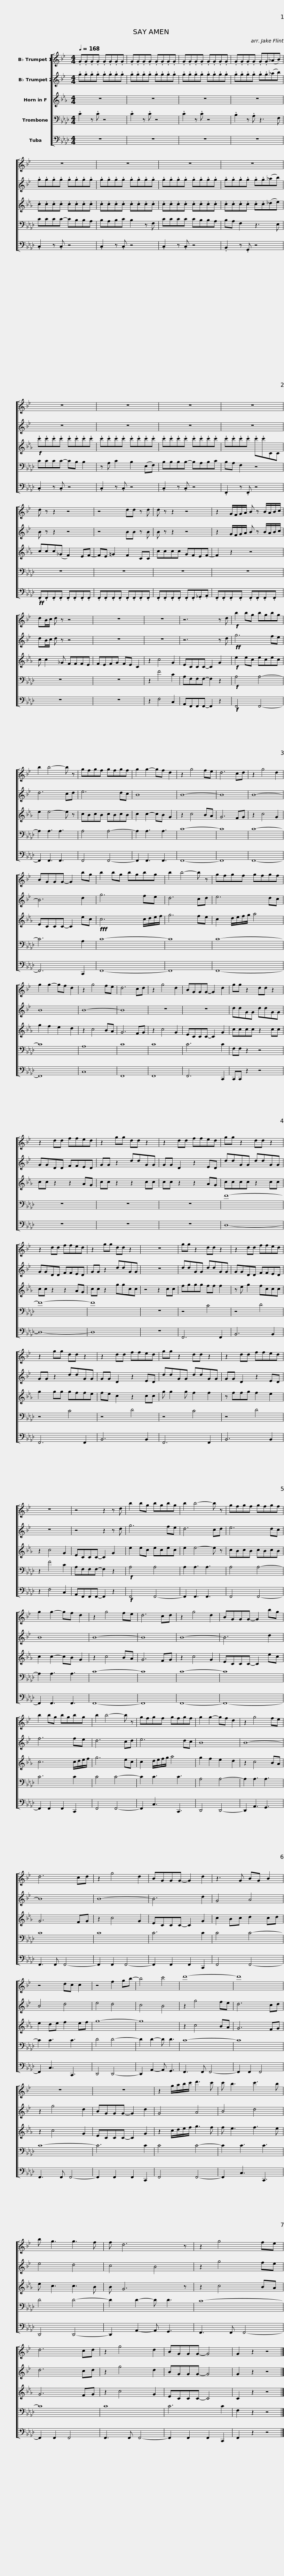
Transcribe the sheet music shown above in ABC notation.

X:1
%%score [ 1 2 3 4 5 ]
L:1/8
Q:1/4=168
M:4/4
I:linebreak $
K:Ab
V:1 treble transpose=-2
V:2 treble transpose=-2
V:3 treble transpose=-7
V:4 bass
V:5 bass
V:1
[K:Bb] .G.G.G.G .G.G.G.G | .G.G.G.G .G.G.G.G | .G.G.G.G .G.G.G.G | .G.G.G.G .G.G(_AB) |$ z8 | %5
 z8 | z8 | z8 |$ z8 | z8 | %10
 z8 | z8 |$ d z z2 z4 | z4 dd z d | d z z2 z4 | %15
 z2 G/F/G/A/ B z B/A/B/c/ |$ dB/c/ d z z4 | z8 | z8 | z6 z d | %20
!f! b2 bg bgbg | b2 b4- b z |$ gfgf gfgf | g2 g2- gf d2 | z2 g4 fe | %25
 d6 cd | z2 g4 d2 | BGGG- G2 bg |$ b2 bg bgbg | b2 b4- b z | %30
 gfgf gfgf | g2 g2- gf d2 | z2 g4 fe | d6 cd |$ z2 g4 d2 | %35
 BGGG- G2 d2 | gg z2 dd z2 | z2 dd ffed | z2 gg dd z2 | z2 dd ffed |$ %40
 gg z2 dd z2 | z2 dd ffed | z2 gg dd z2 | z8 | gg z2 dd z2 |$ %45
 z2 dd ffed | z2 gg dd z2 | z2 dd ffed | gg z2 dd z2 | z2 dd ffed | %50
 z8 |$ z4 z2 z d | b2 bg bgbg | b2 b4- b z | gfgf gfgf | %55
 g2 g2- gf d2 | z2 g4 fe |$ d6 cd | z2 g4 d2 | BGGG- G2 bg | %60
 b2 bg bgbg | b2 b4- b z | gfgf gfgf |$ g2 g2- gf d2 | z2 g4 fe | %65
 d6 cd | z2 g4 d2 | BGGG- G2 d2 | z3 G BG B2 |$ z4 dc c2 | %70
 z4 f2 gb- | b4 c'4 | d'8- | d'8 | z8 |$ %75
 z8 | z2 g/a/b/c'/ d'3 c' | c' b3 c'3 b | b g3 g3 f | f d6 z | %80
 z2 g4 fe |$ d6 cd | z2 g4 d2 | BGGG- G4 | G2 z2 z4 |] %85
V:2
[K:Bb] .g.g.g.g .g.g.g.g | .g.g.g.g .g.g.g.g | .g.g.g.g .g.g.g.g | .g.g.g.g .g.g(_ab) |$ .g.g.g.g .g.g.g.g | %5
 .g.g.g.g .g.g.g.g | .g.g.g.g .g.g.g.g | .g.g.g.g .g.g(_ab) |$ z8 | z8 | %10
 z8 | z8 |$ B z z2 z4 | z4 BB z B | B z z2 z4 | %15
 z2 G/F/G/A/ B z B/A/B/c/ |$ dB/c/ d z z4 | z8 | z8 | z6 z d | %20
!ff! g6 fe | d6 cd |$ e6 dc | B8 | B8- | %25
 B8 | B8- | B6 d2 |$ g6 fe | d6 cd | %30
 e6 dc | B8 | B8- | B8 |$ z8 | %35
 z8 | ddGG ddGG | GGDD FFED | GG z2 ddGG | GG D2 z2 ED |$ %40
 ddGG ddGG | GGDD FFED | GG z2 ddGG | z8 | ddGG ddGG |$ %45
 GGDD FFED | GG z2 ddGG | GG D2 z2 ED | ddGG ddGG | GG D2 z2 ED | %50
 z8 |$ z4 z2 z d | g6 fe | d6 cd | e6 dc | %55
 B8 | B8- |$ B8 | B8- | B6 d2 | %60
 f6 fe | d6 cd | e6 dc |$ B8 | B8- | %65
 B8 | B8- | B6 d2 | G4 A4 |$ B4 d4 | %70
 e4 d4 | c4 B4 | z2 g4 fe | d6 cd | z2 g4 d2 |$ %75
 BGGG- G2 d2 | G4 A4 | B4 d4 | e4 d4 | c4 B4 | %80
 z2 g4 fe |$ d6 cd | z2 g4 d2 | BGGG- G4 | G2 z2 z4 |] %85
V:3
[K:Eb] z8 | z8 | z8 | z8 |$ .c.c.c.c .c.c.c.c | %5
 .c.c.c.c .c.c.c.c | .c.c.c.c .c.c.c.c | .c.c.c.c .c.c(_de) |$!f! .c'.c'.c'.c' .c'.c'.c'.c' | .c'.c'.c'.c' .c'.c'.c'.c' | %10
 .c'.c'.c'.c' .c'.c'.c'.c' | .c'.c'.c'.c' .c'.c'CC |$ ccc(_G F2) EF- | FE =G2 F2 CC | cccc GFEF- | %15
 F2 z2 z4 |$ c c2 _G FFFE | FEFG FE C2 | z2 c4 G2 | ECCC- C2 G2 | %20
!f! e2 ec ecec | e2 e4- e z |$ cBcB cBcB | c2 c2- cB G2 | z2 c4 BA | %25
 G6 FG | z2 c4 G2 | ECCC- C2 ec |$!fff! c6 c/d/e/f/ | g6 fe | %30
 c2 d/e/f/g/ a4 | g2 f2 e2 d2 | z2 c4 BA | G6 FG |$ z2 c4 G2 | %35
 ECCC- C2 G2 | cccc z2 cc | cc z2 z2 AG | cc z2 z2 cc | cc z2 z2 AG |$ %40
 cccc z2 cc | cc z2 z2 AG | cc z2 ggcc | z4 z2 cc | fggg ff f2 |$ %45
 z e g2 fccc | g2 gg gffe | fe c2 z2 cc | g g2 g f2 f2 | z ffg f2 e2 | %50
 z2 c4 G2 |$ ECCC- C2 G2 | e2 ec ecec | e2 e4- e z | cBcB cBcB | %55
 c2 c2- cB G2 | z2 c4 BA |$ G6 FG | z2 c4 G2 | ECCC- C2 ec | %60
 c6 c/d/e/f/ | g6 ec | c2 d/e/f/g/ a4 |$ g2 f2 e2 d2 | z2 c4 BA | %65
 G6 FG | z2 c4 G2 | ECCC- C2 G2 | c2 Bc d2 cd |$ e2 de f2 ef | %70
 g8- | g8 | z2 c4 BA | G6 FG | z2 c4 G2 |$ %75
 ECCC- C2 G2 | z2 c/d/e/f/ g3 f | f e3 f3 e | e c3 c3 B | B G6 z | %80
 z2 c4 BA |$ G6 FG | z2 c4 G2 | ECCC- C4 | C2 z2 z4 |] %85
V:4
 .C2 z .C z4 | .C2 z .C z4 | .C2 z .C z4 | .B,2 z .A, z3 F, |$ CCCC- CB,B,A, | %5
 B,A,B,C B,2 z F, | CCCC CB,B,A, | B,A, F,2 z3 E, |$ CCCC- CB, B,2 | z A, C2 B,2 (E,F,) | %10
 B,B,B,B,- B,A,B,C | B,A, F,2 z4 |$ z8 | z8 | z8 | %15
 z8 |$ z8 | z8 | z2 F4 C2 | A,F,F,F,- F,2 z2 | %20
!f! A,4 A,4- | A,2 A,3 A,3 |$ A,4 A,4- | A,2 A,3 A,3 | C8- | %25
 C8 | C8- | C6 A,2 |$ C8- | C8 | %30
 C8- | C8 | A,8 | C8 |$ C8 | %35
 C6 C2 | F,F, z2 z4 | z8 | z8 | z8 |$ %40
 F8- | F8- | F8 | z8 | z4 C4 |$ %45
 z4 D4 | z4 C4 | z4 D4 | z4 C4 | z4 D4 | %50
 z2 F4 C2 |$ A,F,F,F,- F,2 z2 |!f! A,4 A,4 | A,2 A,3 A,3 | A,4 A,4- | %55
 A,2 A,3 A,3 | C8- |$ C8 | C8- | C8 | %60
 C6 C2 | C4 C4- | C2 C3 C3 |$ A,4 A,4- | A,2 A,3 A,3 | %65
 C8 | C8 | C6 C2 | C4 C4- |$ C2 C3 C3 | %70
 D4 D4- | D2 D2- D D3 | C8- | C8 | C8- |$ %75
 C6 C2 | C4 C4- | C2 C3 C3 | D4 D4- | D2 D2- D D3 | %80
 C8- |$ C8 | C8 | C6 C2 | F,2 z2 z4 |] %85
V:5
 z8 | z8 | z8 | z8 |$ .C,2 z .C, z4 | %5
 .C,2 z .C, z4 | .C,2 z .C, z4 | .B,,2 z .G,, z4 |$ .C,2 z .C, z4 | .C,2 z .C, z4 | %10
 .C,2 z .C, z4 | .F,,2 z .F,, z4 |$!ff! .F,,.F,,.F,,.F,, .F,,.F,,.F,,.F,, | .F,,.F,,.F,,.F,, .F,,.F,,.F,,.F,, | .F,,.F,,.F,,.F,, .F,,.F,,._G,,.A,, | %15
 .F,,.F,,.F,,.F,, .F,,.F,,.F,,.F,, |$ z8 | z8 | z2 F,4 C,2 | A,,F,,F,,F,,- F,,2 z2 | %20
!f! F,,4 F,,4- | F,,2 F,,3 F,,3 |$ F,,4 F,,4- | F,,2 F,,3 F,,3 | F,,8- | %25
 F,,8 | F,,8- | F,,6 C,,2 |$ F,,8- | F,,8 | %30
 F,,8- | F,,8 | C,8 | F,,8 |$ F,,8 | %35
 F,,6 C,,2 | C,,C,, z2 z4 | z8 | z8 | z8 |$ %40
 D,8- | D,8- | D,8 | z8 | F,,6 F,,2 |$ %45
 B,,6 B,,2 | F,,6 F,,2 | B,,6 B,,2 | F,,6 F,,2 | B,,6 B,,2 | %50
 z2 F,4 C,2 |$ A,,F,,F,,F,,- F,,2 z2 |!f! F,,4 F,,4- | F,,2 F,,3 F,,3 | F,,4 F,,4- | %55
 F,,2 F,,3 F,,3 | F,,8- |$ F,,8 | F,,8- | F,,8- | %60
 F,,2 F,,2 F,,2 C,,2 | F,,4 F,,4- | F,,2 C,3 C,,3 |$ D,,4 D,,4- | D,,2 A,,3 G,,3 | %65
 F,,3 F,, F,,4- | F,,2 F,,2 F,,4- | F,,2 F,,2 F,,2 C,,2 | F,,4 F,,4- |$ F,,2 C,3 C,,3 | %70
 D,,4 D,,4- | D,,2 A,,2- A,, G,,3 | F,,3 F,, F,,4- | F,,2 F,,2 F,,4 | F,,3 F,, F,,4- |$ %75
 F,,2 F,,2 F,,2 C,,2 | F,,4 F,,4- | F,,2 C,3 C,,3 | D,,4 D,,4- | D,,2 A,,2- A,, G,,3 | %80
 F,,3 F,, F,,4- |$ F,,2 F,,2 F,,4 | F,,3 F,, F,,4- | F,,2 F,,2 F,,2 C,,2 | F,,2 z2 z4 |] %85
